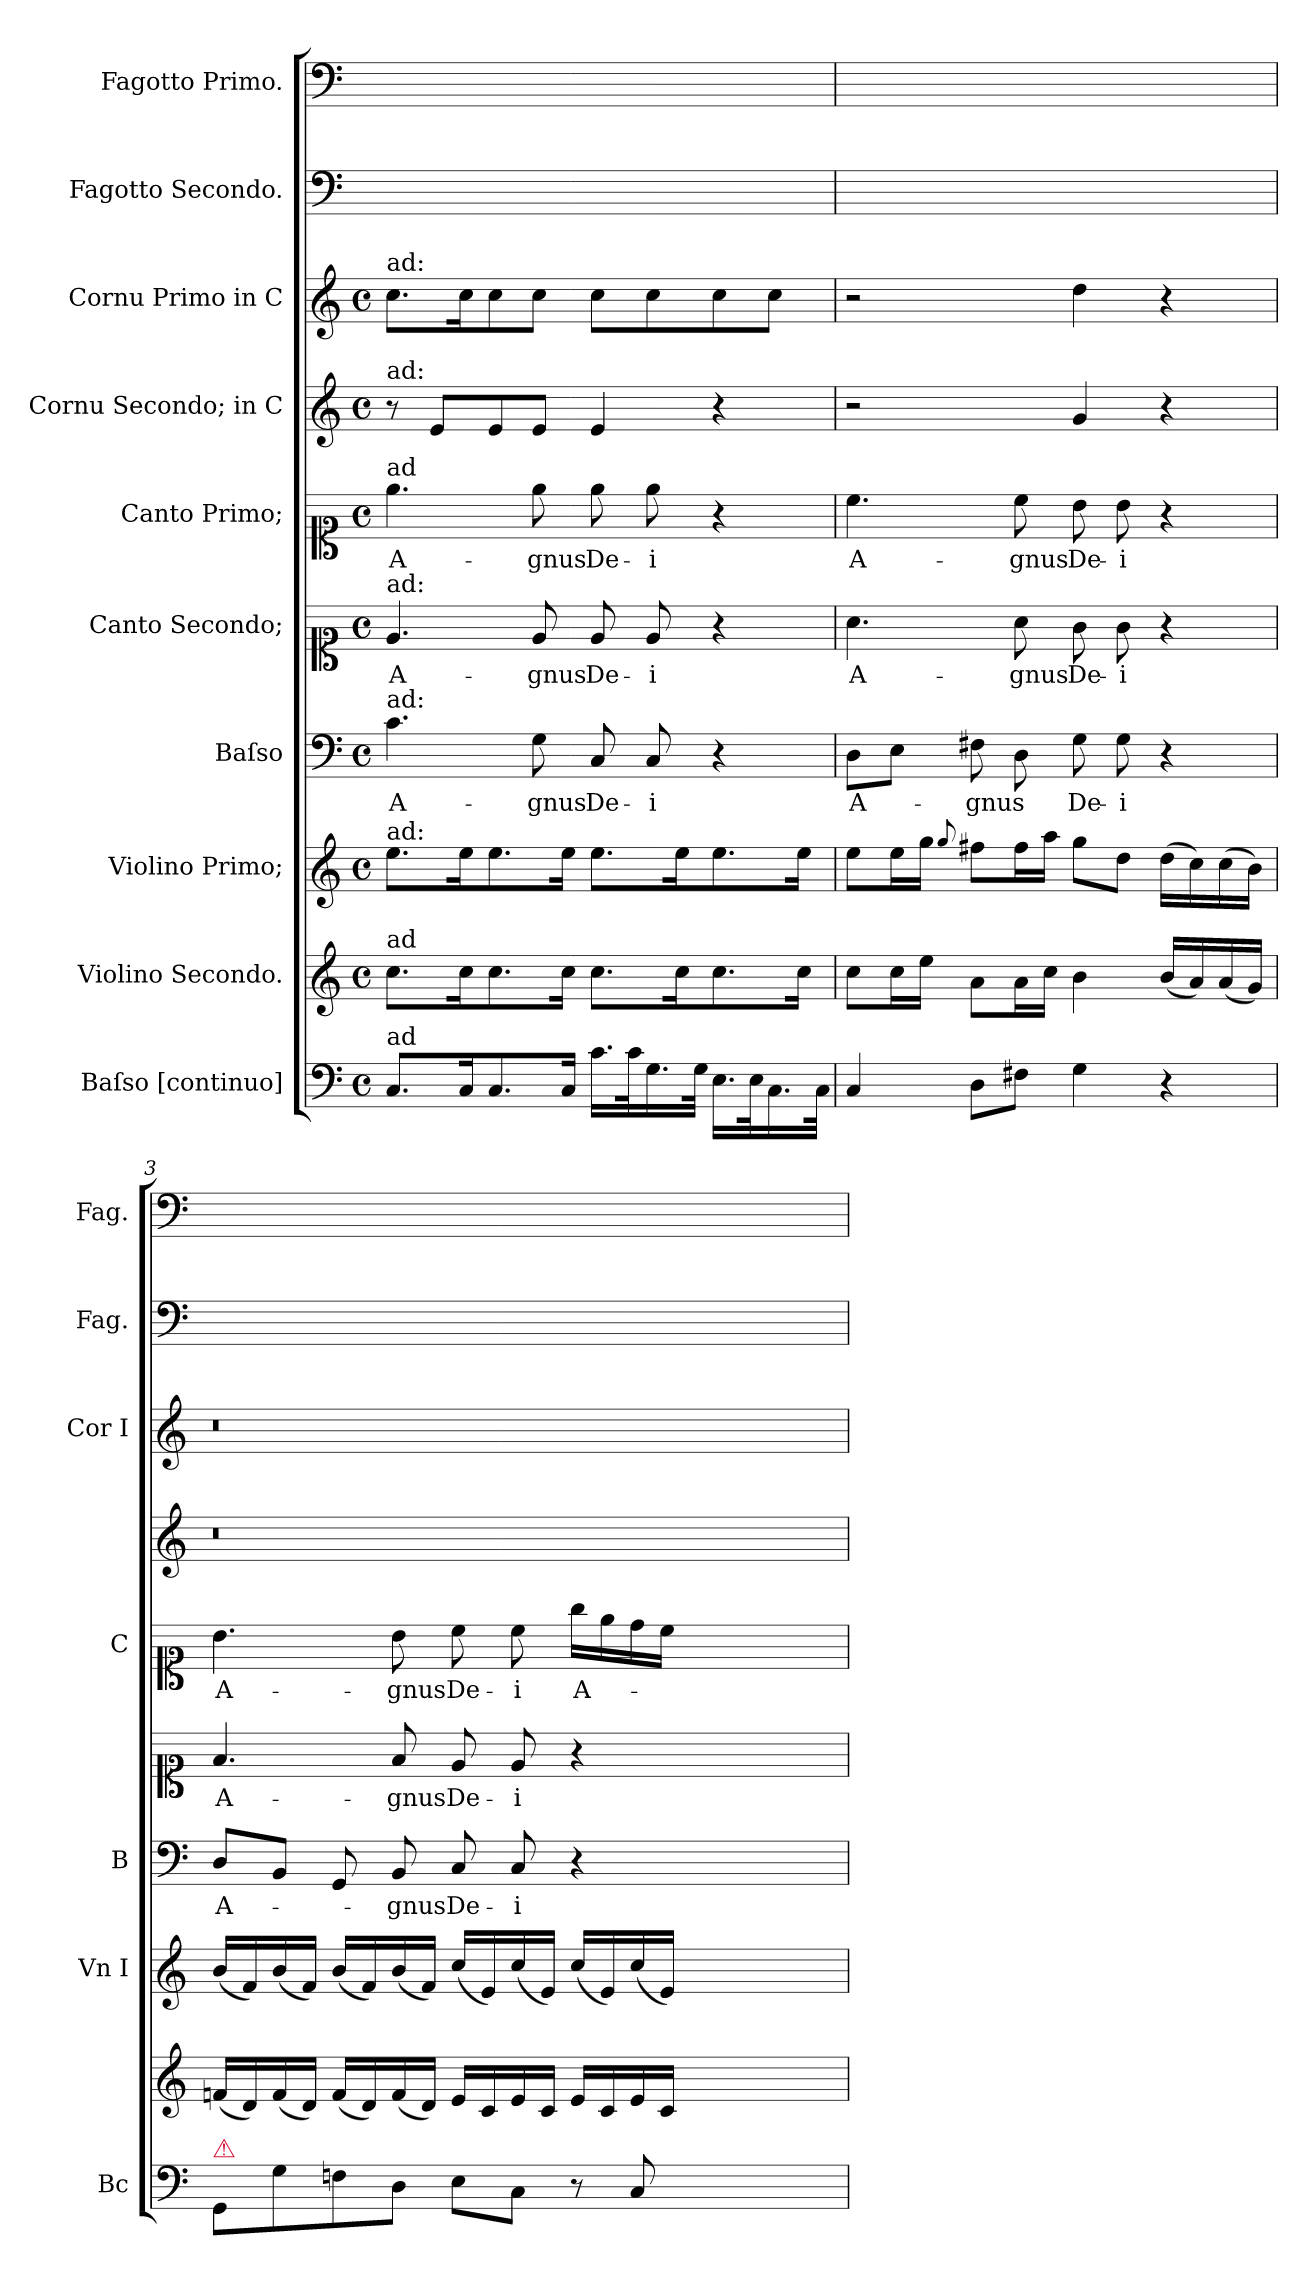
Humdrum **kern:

**kern	**kern	**kern	**kern	**text	**kern	**text	**kern	**text	**kern	**kern	**kern	**kern
*part10	*part9	*part8	*part7	*part7	*part6	*part6	*part5	*part5	*part4	*part3	*part2	*part1
*staff10	*staff9	*staff8	*staff7	*staff7	*staff6	*staff6	*staff5	*staff5	*staff4	*staff3	*staff2	*staff1
*I"Baſso [continuo]	*I"Violino Secondo.	*I"Violino Primo;	*I"Baſso	*	*I"Canto Secondo;	*	*I"Canto Primo;	*	*I"Cornu Secondo; in C	*I"Cornu Primo in C	*I"Fagotto Secondo.	*I"Fagotto Primo.
*I'Bc	*	*I'Vn I	*I'B	*	*	*	*I'C	*	*	*I'Cor I	*I'Fag.	*I'Fag.
*clefF4	*clefG2	*clefG2	*clefF4	*	*clefC1	*	*clefC1	*	*clefG2	*clefG2	*clefF4	*clefF4
*k[]	*k[]	*k[]	*k[]	*	*k[]	*	*k[]	*	*k[]	*k[]	*k[]	*k[]
*M4/4	*M4/4	*M4/4	*M4/4	*	*M4/4	*	*M4/4	*	*M4/4	*M4/4	*	*
*met(c)	*met(c)	*met(c)	*met(c)	*	*met(c)	*	*met(c)	*	*met(c)	*met(c)	*	*
=1	=1	=1	=1	=1	=1	=1	=1	=1	=1	=1	=1	=1
!	!	!	!	!	!	!	!	!	!	!LO:TX:a:t=ad&colon;	!	!
!	!	!	!	!	!	!	!	!	!LO:TX:a:t=ad&colon;	!	!	!
!	!	!	!	!	!	!	!LO:TX:a:t=ad	!	!	!	!	!
!	!	!	!	!	!LO:TX:a:t=ad&colon;	!	!	!	!	!	!	!
!	!	!	!LO:TX:a:t=ad&colon;	!	!	!	!	!	!	!	!	!
!	!	!LO:TX:a:t=ad&colon;	!	!	!	!	!	!	!	!	!	!
!	!LO:TX:a:t=ad	!	!	!	!	!	!	!	!	!	!	!
!LO:TX:a:t=ad	!	!	!	!	!	!	!	!	!	!	!	!
8.C/L	8.cc\L	8.ee\L	4.c\	A-	4.e/	A-	4.ee\	A-	8r	8.cc\L	1ryy	1ryy
.	.	.	.	.	.	.	.	.	8e/L	.	.	.
16C/K	16cc\K	16ee\K	.	.	.	.	.	.	.	16cc\K	.	.
8.C/	8.cc\	8.ee\	.	.	.	.	.	.	8e/	8cc\	.	.
.	.	.	8G\	-gnus	8e/	-gnus	8ee\	-gnus	8e/J	8cc\J	.	.
16C/Jk	16cc\Jk	16ee\Jk	.	.	.	.	.	.	.	.	.	.
16.c\LL	8.cc\L	8.ee\L	8C/	De-	8e/	De-	8ee\	De-	4e/	8cc\L	.	.
32c\K	.	.	.	.	.	.	.	.	.	.	.	.
16.G\	.	.	8C/	-i	8e/	-i	8ee\	-i	.	8cc\	.	.
.	16cc\K	16ee\K	.	.	.	.	.	.	.	.	.	.
32G\JJk	.	.	.	.	.	.	.	.	.	.	.	.
16.E\LL	8.cc\	8.ee\	4r	.	4r	.	4r	.	4r	8cc\	.	.
32E\K	.	.	.	.	.	.	.	.	.	.	.	.
16.C\	.	.	.	.	.	.	.	.	.	8cc\J	.	.
.	16cc\Jk	16ee\Jk	.	.	.	.	.	.	.	.	.	.
32C\JJk	.	.	.	.	.	.	.	.	.	.	.	.
=2	=2	=2	=2	=2	=2	=2	=2	=2	=2	=2	=2	=2
4C/	8cc\L	8ee\L	8D\L	A-	4.a\	A-	4.cc\	A-	2r	2r	1ryy	1ryy
.	16cc\L	16ee\L	8E\J	.	.	.	.	.	.	.	.	.
.	16ee\JJ	16gg\JJ	.	.	.	.	.	.	.	.	.	.
.	.	8qqgg/	.	.	.	.	.	.	.	.	.	.
8D\L	8a\L	8ff#X\L	8F#X\	gnus	.	.	.	.	.	.	.	.
8F#X\J	16a\L	16ff#\L	8D\	.	8a\	-gnus	8cc\	-gnus	.	.	.	.
.	16cc\JJ	16aa\JJ	.	.	.	.	.	.	.	.	.	.
4G\	4b\	8gg\L	8G\	De-	8g\	De-	8b\	De-	4g/	4dd\	.	.
.	.	8dd\J	8G\	-i	8g\	-i	8b\	-i	.	.	.	.
4r	(16b/LL	(16dd\LL	4r	.	4r	.	4r	.	4r	4r	.	.
.	16a/)	16cc\)	.	.	.	.	.	.	.	.	.	.
.	(16a/	(16cc\	.	.	.	.	.	.	.	.	.	.
.	16g/JJ)	16b\JJ)	.	.	.	.	.	.	.	.	.	.
=3	=3	=3	=3	=3	=3	=3	=3	=3	=3	=3	=3	=3
!LO:TX:a:color=crimson:t=⚠	!	!	!	!	!	!	!	!	!	!	!	!
8GG/L	(16fn/LL	(16b/LL	8D/L	A-	4.f/	A-	4.b\	A-	0r	0r	1ryy	1ryy
.	16d/)	16f/)	.	.	.	.	.	.	.	.	.	.
8G\	(16f/	(16b/	8BB/J	.	.	.	.	.	.	.	.	.
.	16d/JJ)	16f/JJ)	.	.	.	.	.	.	.	.	.	.
8Fn\	(16f/LL	(16b/LL	8GG/	.	.	.	.	.	.	.	.	.
.	16d/)	16f/)	.	.	.	.	.	.	.	.	.	.
8D\J	(16f/	(16b/	8BB/	-gnus	8f/	-gnus	8b\	-gnus	.	.	.	.
.	16d/JJ)	16f/JJ)	.	.	.	.	.	.	.	.	.	.
8E\L	16e/LL	(16cc/LL	8C/	De-	8e/	De-	8cc\	De-	.	.	.	.
.	16c/	16e/)	.	.	.	.	.	.	.	.	.	.
8C\J	16e/	(16cc/	8C/	-i	8e/	-i	8cc\	-i	.	.	.	.
.	16c/JJ	16e/JJ)	.	.	.	.	.	.	.	.	.	.
8r	16e/LL	(16cc/LL	4r	.	4r	.	16gg\LL	A-	.	.	.	.
.	16c/	16e/)	.	.	.	.	16ee\	.	.	.	.	.
8C/	16e/	(16cc/	.	.	.	.	16dd\	.	.	.	.	.
.	16c/JJ	16e/JJ)	.	.	.	.	16cc\JJ	.	.	.	.	.
1ryy	1ryy	1ryy	1ryy	.	1ryy	.	1ryy	.	.	.	1ryy	1ryy
=	=	=	=	=	=	=	=	=	=	=	=	=
*-	*-	*-	*-	*-	*-	*-	*-	*-	*-	*-	*-	*-
